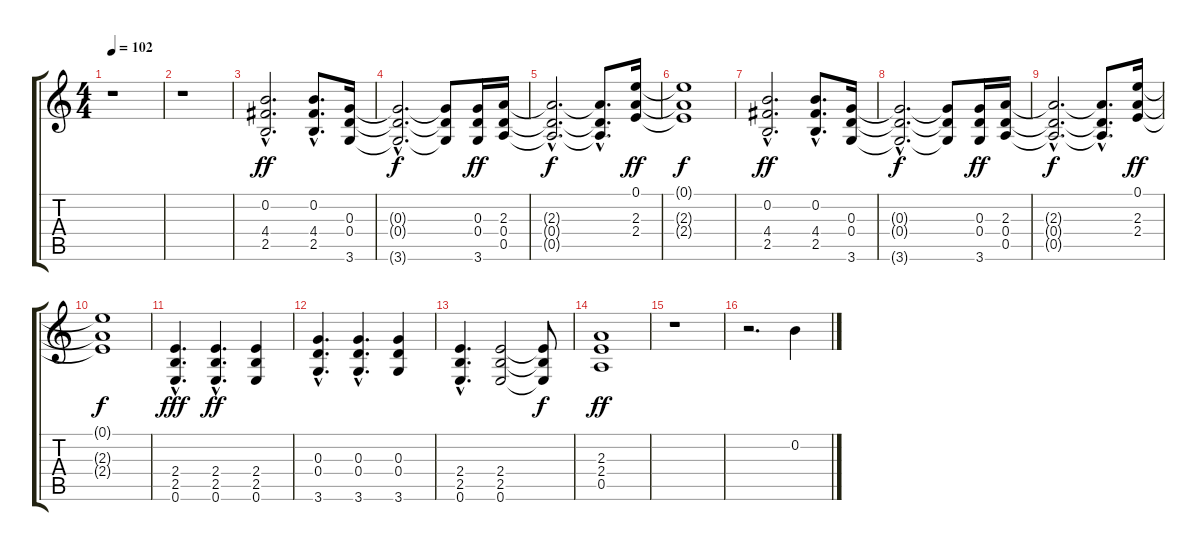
\track "" {instrument electricguitarclean}
\staff {score tabs}
\tuning (E4 B3 G3 D3 A2 E2) {hide}
\ts (4 4)
\tempo 102
\clef g2
\ks c
r.1{dy ff} |
r.1 |
(0.2{hac} 4.4{hac} 2.5{hac}).2{d} (0.2{hac} 4.4{hac} 2.5{hac}).8{d} (0.3 0.4 3.6).16 |
(0.3{hac t} 0.4{hac t} 3.6{hac t}).2{d dy f} (0.3{t} 0.4{t} 3.6{t}).8 (0.3 0.4 3.6).16{dy ff} (2.3 0.4 0.5).16 |
(2.3{hac t} 0.4{hac t} 0.5{hac t}).2{d dy f} (2.3{hac t} 0.4{hac t} 0.5{hac t}).8{d} (0.1 2.3 2.4).16{dy ff} |
(0.1{t} 2.3{t} 2.4{t}).1{dy f} |
(0.2{hac} 4.4{hac} 2.5{hac}).2{d dy ff} (0.2{hac} 4.4{hac} 2.5{hac}).8{d} (0.3 0.4 3.6).16 |
(0.3{hac t} 0.4{hac t} 3.6{hac t}).2{d dy f} (0.3{t} 0.4{t} 3.6{t}).8 (0.3 0.4 3.6).16{dy ff} (2.3 0.4 0.5).16 |
(2.3{hac t} 0.4{hac t} 0.5{hac t}).2{d dy f} (2.3{hac t} 0.4{hac t} 0.5{hac t}).8{d} (0.1 2.3 2.4).16{dy ff} |
(0.1{t} 2.3{t} 2.4{t}).1{dy f} |
(2.4{hac} 2.5{hac} 0.6{hac}).4{d dy fff} (2.4{hac} 2.5{hac} 0.6{hac}).4{d dy ff} (2.4 2.5 0.6).4 |
(0.3{hac} 0.4{hac} 3.6{hac}).4{d} (0.3{hac} 0.4{hac} 3.6{hac}).4{d} (0.3 0.4 3.6).4 |
(2.4{hac} 2.5{hac} 0.6{hac}).4{d} (2.4 2.5 0.6).2 (2.4{t} 2.5{t} 0.6{t}).8{dy f} |
(2.3 2.4 0.5).1{dy ff} |
r.1 |
r.2{d} 0.2.4
